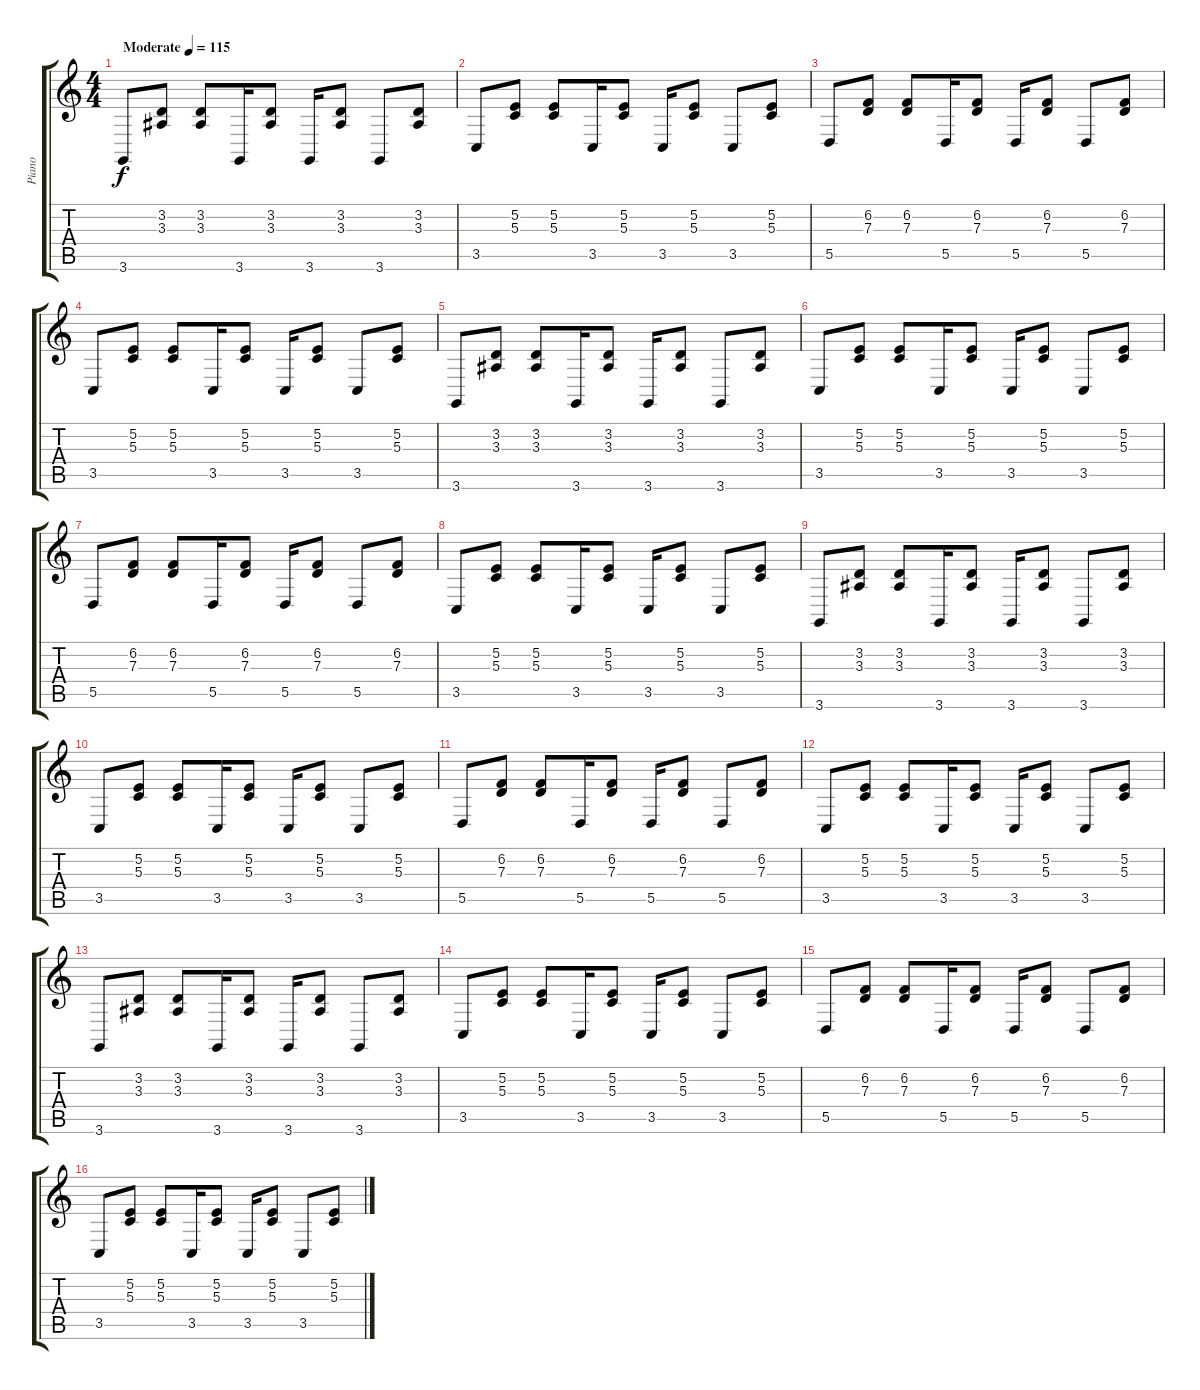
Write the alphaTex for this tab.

\track ("Piano" "Piano") {instrument electricgrandpiano}
\staff {score tabs}
\tuning (E4 B3 G3 D3 A2 E2) {hide}
\ts (4 4)
\tempo (115 "Moderate")
\clef g2
\ks c
3.6.8{dy f instrument electricgrandpiano} (3.2 3.3).8 (3.2 3.3).8 3.6.16 (3.2 3.3).8 3.6.16 (3.2 3.3).8 3.6.8 (3.2 3.3).8 |
3.5.8 (5.2 5.3).8 (5.2 5.3).8 3.5.16 (5.2 5.3).8 3.5.16 (5.2 5.3).8 3.5.8 (5.2 5.3).8 |
5.5.8 (6.2 7.3).8 (6.2 7.3).8 5.5.16 (6.2 7.3).8 5.5.16 (6.2 7.3).8 5.5.8 (6.2 7.3).8 |
3.5.8 (5.2 5.3).8 (5.2 5.3).8 3.5.16 (5.2 5.3).8 3.5.16 (5.2 5.3).8 3.5.8 (5.2 5.3).8 |
3.6.8 (3.2 3.3).8 (3.2 3.3).8 3.6.16 (3.2 3.3).8 3.6.16 (3.2 3.3).8 3.6.8 (3.2 3.3).8 |
3.5.8 (5.2 5.3).8 (5.2 5.3).8 3.5.16 (5.2 5.3).8 3.5.16 (5.2 5.3).8 3.5.8 (5.2 5.3).8 |
5.5.8 (6.2 7.3).8 (6.2 7.3).8 5.5.16 (6.2 7.3).8 5.5.16 (6.2 7.3).8 5.5.8 (6.2 7.3).8 |
3.5.8 (5.2 5.3).8 (5.2 5.3).8 3.5.16 (5.2 5.3).8 3.5.16 (5.2 5.3).8 3.5.8 (5.2 5.3).8 |
3.6.8 (3.2 3.3).8 (3.2 3.3).8 3.6.16 (3.2 3.3).8 3.6.16 (3.2 3.3).8 3.6.8 (3.2 3.3).8 |
3.5.8 (5.2 5.3).8 (5.2 5.3).8 3.5.16 (5.2 5.3).8 3.5.16 (5.2 5.3).8 3.5.8 (5.2 5.3).8 |
5.5.8 (6.2 7.3).8 (6.2 7.3).8 5.5.16 (6.2 7.3).8 5.5.16 (6.2 7.3).8 5.5.8 (6.2 7.3).8 |
3.5.8 (5.2 5.3).8 (5.2 5.3).8 3.5.16 (5.2 5.3).8 3.5.16 (5.2 5.3).8 3.5.8 (5.2 5.3).8 |
3.6.8 (3.2 3.3).8 (3.2 3.3).8 3.6.16 (3.2 3.3).8 3.6.16 (3.2 3.3).8 3.6.8 (3.2 3.3).8 |
3.5.8 (5.2 5.3).8 (5.2 5.3).8 3.5.16 (5.2 5.3).8 3.5.16 (5.2 5.3).8 3.5.8 (5.2 5.3).8 |
5.5.8 (6.2 7.3).8 (6.2 7.3).8 5.5.16 (6.2 7.3).8 5.5.16 (6.2 7.3).8 5.5.8 (6.2 7.3).8 |
3.5.8 (5.2 5.3).8 (5.2 5.3).8 3.5.16 (5.2 5.3).8 3.5.16 (5.2 5.3).8 3.5.8 (5.2 5.3).8
